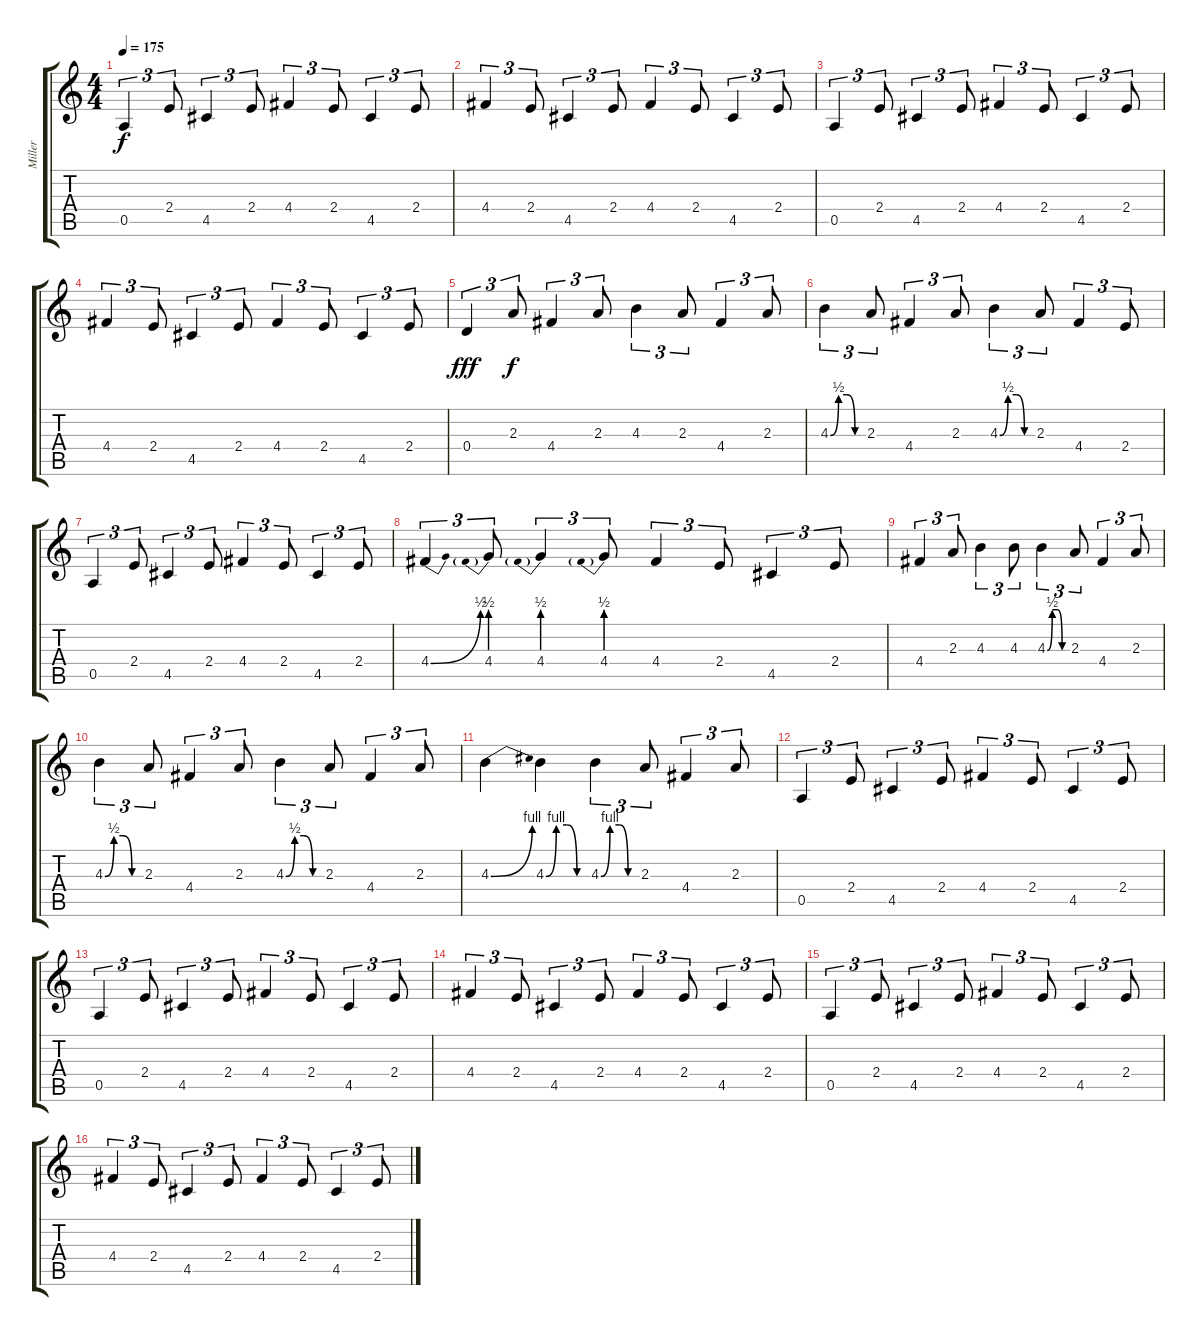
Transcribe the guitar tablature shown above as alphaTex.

\track ("Miller" "Miller") {instrument overdrivenguitar}
\staff {score tabs}
\tuning (E4 B3 G3 D3 A2 E2) {hide}
\ts (4 4)
\tempo 175
\clef g2
\ks c
0.5.4{tu (3 2) dy f} 2.4.8{tu (3 2)} 4.5.4{tu (3 2)} 2.4.8{tu (3 2)} 4.4.4{tu (3 2)} 2.4.8{tu (3 2)} 4.5.4{tu (3 2)} 2.4.8{tu (3 2)} |
4.4.4{tu (3 2)} 2.4.8{tu (3 2)} 4.5.4{tu (3 2)} 2.4.8{tu (3 2)} 4.4.4{tu (3 2)} 2.4.8{tu (3 2)} 4.5.4{tu (3 2)} 2.4.8{tu (3 2)} |
0.5.4{tu (3 2)} 2.4.8{tu (3 2)} 4.5.4{tu (3 2)} 2.4.8{tu (3 2)} 4.4.4{tu (3 2)} 2.4.8{tu (3 2)} 4.5.4{tu (3 2)} 2.4.8{tu (3 2)} |
4.4.4{tu (3 2)} 2.4.8{tu (3 2)} 4.5.4{tu (3 2)} 2.4.8{tu (3 2)} 4.4.4{tu (3 2)} 2.4.8{tu (3 2)} 4.5.4{tu (3 2)} 2.4.8{tu (3 2)} |
0.4.4{tu (3 2) dy fff} 2.3.8{tu (3 2) dy f} 4.4.4{tu (3 2)} 2.3.8{tu (3 2)} 4.3.4{tu (3 2)} 2.3.8{tu (3 2)} 4.4.4{tu (3 2)} 2.3.8{tu (3 2)} |
4.3{be (custom 0 0 15 2 30 2 45 0 60 0)}.4{tu (3 2)} 2.3.8{tu (3 2)} 4.4.4{tu (3 2)} 2.3.8{tu (3 2)} 4.3{be (custom 0 0 15 2 30 2 45 0 60 0)}.4{tu (3 2)} 2.3.8{tu (3 2)} 4.4.4{tu (3 2)} 2.4.8{tu (3 2)} |
0.5.4{tu (3 2)} 2.4.8{tu (3 2)} 4.5.4{tu (3 2)} 2.4.8{tu (3 2)} 4.4.4{tu (3 2)} 2.4.8{tu (3 2)} 4.5.4{tu (3 2)} 2.4.8{tu (3 2)} |
4.4{be (bend 0 0 60 2)}.4{tu (3 2)} 4.4{be (prebend 0 2 60 2)}.8{tu (3 2)} 4.4{be (prebend 0 2 60 2)}.4{tu (3 2)} 4.4{be (prebend 0 2 60 2)}.8{tu (3 2)} 4.4.4{tu (3 2)} 2.4.8{tu (3 2)} 4.5.4{tu (3 2)} 2.4.8{tu (3 2)} |
4.4.4{tu (3 2)} 2.3.8{tu (3 2)} 4.3.4{tu (3 2)} 4.3.8{tu (3 2)} 4.3{be (custom 0 0 15 2 30 2 45 0 60 0)}.4{tu (3 2)} 2.3.8{tu (3 2)} 4.4.4{tu (3 2)} 2.3.8{tu (3 2)} |
4.3{be (custom 0 0 15 2 30 2 45 0 60 0)}.4{tu (3 2)} 2.3.8{tu (3 2)} 4.4.4{tu (3 2)} 2.3.8{tu (3 2)} 4.3{be (custom 0 0 15 2 30 2 45 0 60 0)}.4{tu (3 2)} 2.3.8{tu (3 2)} 4.4.4{tu (3 2)} 2.3.8{tu (3 2)} |
4.3{be (bend 0 0 60 4)}.4 4.3{be (custom 0 0 15 4 30 4 45 0 60 0)}.4 4.3{be (custom 0 0 15 4 30 4 45 0 60 0)}.4{tu (3 2)} 2.3.8{tu (3 2)} 4.4.4{tu (3 2)} 2.3.8{tu (3 2)} |
0.5.4{tu (3 2)} 2.4.8{tu (3 2)} 4.5.4{tu (3 2)} 2.4.8{tu (3 2)} 4.4.4{tu (3 2)} 2.4.8{tu (3 2)} 4.5.4{tu (3 2)} 2.4.8{tu (3 2)} |
0.5.4{tu (3 2)} 2.4.8{tu (3 2)} 4.5.4{tu (3 2)} 2.4.8{tu (3 2)} 4.4.4{tu (3 2)} 2.4.8{tu (3 2)} 4.5.4{tu (3 2)} 2.4.8{tu (3 2)} |
4.4.4{tu (3 2)} 2.4.8{tu (3 2)} 4.5.4{tu (3 2)} 2.4.8{tu (3 2)} 4.4.4{tu (3 2)} 2.4.8{tu (3 2)} 4.5.4{tu (3 2)} 2.4.8{tu (3 2)} |
0.5.4{tu (3 2)} 2.4.8{tu (3 2)} 4.5.4{tu (3 2)} 2.4.8{tu (3 2)} 4.4.4{tu (3 2)} 2.4.8{tu (3 2)} 4.5.4{tu (3 2)} 2.4.8{tu (3 2)} |
4.4.4{tu (3 2)} 2.4.8{tu (3 2)} 4.5.4{tu (3 2)} 2.4.8{tu (3 2)} 4.4.4{tu (3 2)} 2.4.8{tu (3 2)} 4.5.4{tu (3 2)} 2.4.8{tu (3 2)}
